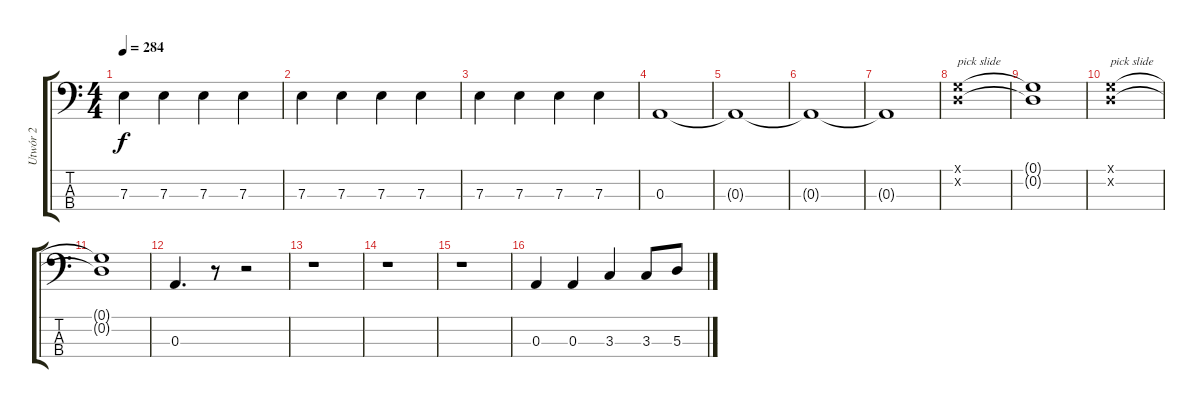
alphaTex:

\track ("Utwór 2" "Utwór 2") {instrument electricbassfinger}
\staff {score tabs}
\tuning (G2 D2 A1 E1) {hide}
\ts (4 4)
\tempo 284
\clef f4
\ks c
7.3.4{dy f} 7.3.4 7.3.4 7.3.4 |
7.3.4 7.3.4 7.3.4 7.3.4 |
7.3.4 7.3.4 7.3.4 7.3.4 |
0.3.1 |
0.3{t}.1 |
0.3{t}.1 |
0.3{t}.1 |
(0.1{x} 0.2{x}).1{txt "pick slide"} |
(0.1{t} 0.2{t}).1 |
(0.1{x} 0.2{x}).1{txt "pick slide"} |
(0.1{t} 0.2{t}).1 |
0.3.4{d} r.8 r.2 |
r.1 |
r.1 |
r.1 |
0.3.4 0.3.4 3.3.4 3.3.8 5.3.8
